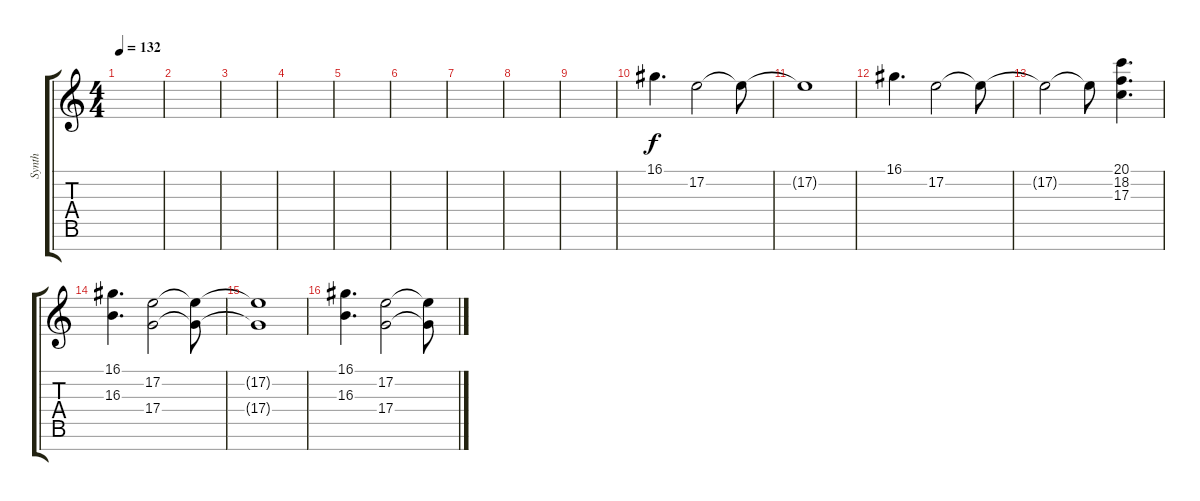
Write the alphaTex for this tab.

\track ("Synth" "Synth") {instrument lead2sawtooth}
\staff {score tabs}
\tuning (E4 B3 G3 D3 A2 E2 B1) {hide}
\ts (4 4)
\tempo 132
\clef g2
\ks c
|
|
|
|
|
|
|
|
|
16.1.4{d} 17.2.2 17.2{t}.8 |
17.2{t}.1 |
16.1.4{d} 17.2.2 17.2{t}.8 |
17.2{t}.2 17.2{t}.8 (20.1 18.2 17.3).4{d} |
(16.1 16.3).4{d} (17.2 17.4).2 (17.2{t} 17.4{t}).8 |
(17.2{t} 17.4{t}).1 |
(16.1 16.3).4{d} (17.2 17.4).2 (17.2{t} 17.4{t}).8
